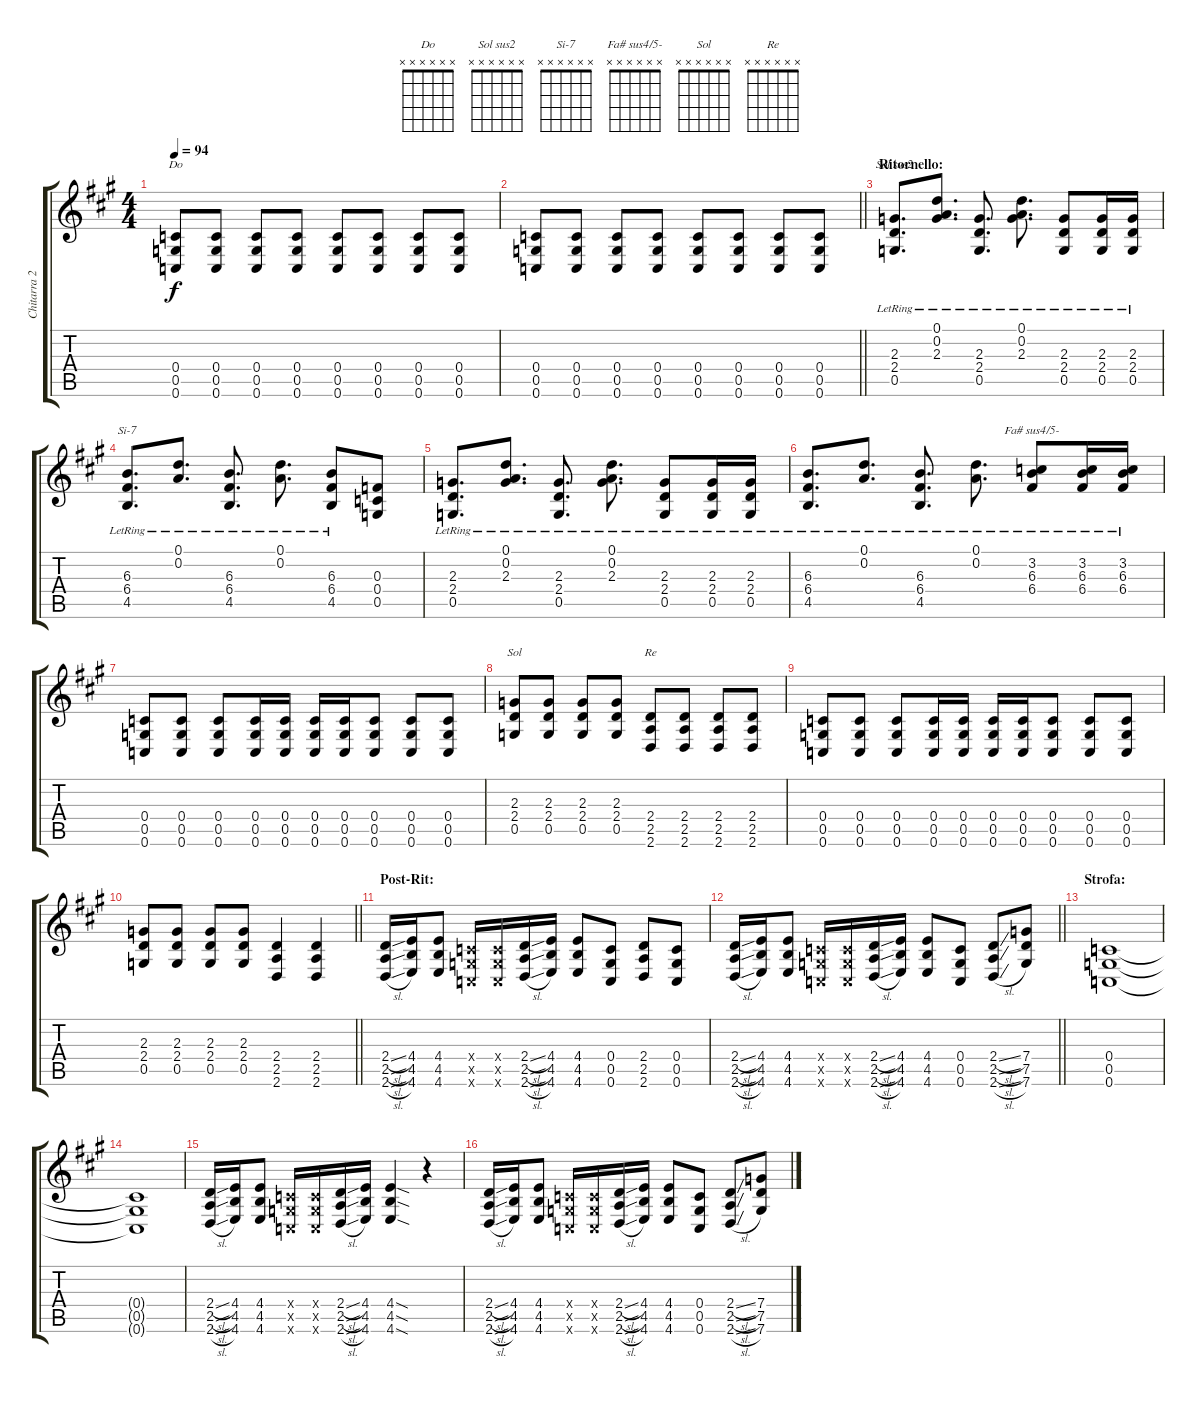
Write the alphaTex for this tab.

\track ("Chitarra 2" "Chitarra 2") {instrument distortionguitar}
\staff {score tabs}
\tuning (D4 A3 F3 C3 G2 C2) {hide}
\chord ("Do" x x x x x x)
\chord ("Sol sus2" x x x x x x)
\chord ("Si-7" x x x x x x)
\chord ("Fa# sus4/5-" x x x x x x)
\chord ("Sol" x x x x x x)
\chord ("Re" x x x x x x)
\ts (4 4)
\tempo 94
\clef g2
\ks a
(0.4 0.5 0.6).8{ch "Do" dy f} (0.4 0.5 0.6).8 (0.4 0.5 0.6).8 (0.4 0.5 0.6).8 (0.4 0.5 0.6).8 (0.4 0.5 0.6).8 (0.4 0.5 0.6).8 (0.4 0.5 0.6).8 |
\barLineRight lightlight
(0.4 0.5 0.6).8 (0.4 0.5 0.6).8 (0.4 0.5 0.6).8 (0.4 0.5 0.6).8 (0.4 0.5 0.6).8 (0.4 0.5 0.6).8 (0.4 0.5 0.6).8 (0.4 0.5 0.6).8 |
\section ("" "Ritornello:")
(2.3{lr} 2.4{lr} 0.5{lr}).8{d ch "Sol sus2"} (0.1{lr} 0.2{lr} 2.3{lr}).8{d} (2.3{lr} 2.4{lr} 0.5{lr}).8{d} (0.1{lr} 0.2{lr} 2.3{lr}).8{d} (2.3{lr} 2.4{lr} 0.5{lr}).8 (2.3{lr} 2.4{lr} 0.5{lr}).16 (2.3{lr} 2.4{lr} 0.5{lr}).16 |
(6.3{lr} 6.4{lr} 4.5{lr}).8{d ch "Si-7"} (0.1{lr} 0.2{lr}).8{d} (6.3{lr} 6.4{lr} 4.5{lr}).8{d} (0.1{lr} 0.2{lr}).8{d} (6.3{lr} 6.4{lr} 4.5{lr}).8 (0.3 0.4 0.5).8 |
(2.3{lr} 2.4{lr} 0.5{lr}).8{d} (0.1{lr} 0.2{lr} 2.3{lr}).8{d} (2.3{lr} 2.4{lr} 0.5{lr}).8{d} (0.1{lr} 0.2{lr} 2.3{lr}).8{d} (2.3{lr} 2.4{lr} 0.5{lr}).8 (2.3{lr} 2.4{lr} 0.5{lr}).16 (2.3{lr} 2.4{lr} 0.5{lr}).16 |
(6.3{lr} 6.4{lr} 4.5{lr}).8{d} (0.1{lr} 0.2{lr}).8{d} (6.3{lr} 6.4{lr} 4.5{lr}).8{d} (0.1{lr} 0.2{lr}).8{d} (3.2 6.3{lr} 6.4{lr}).8{ch "Fa# sus4/5-"} (3.2 6.3{lr} 6.4{lr}).16 (3.2 6.3{lr} 6.4{lr}).16 |
(0.4 0.5 0.6).8 (0.4 0.5 0.6).8 (0.4 0.5 0.6).8 (0.4 0.5 0.6).16 (0.4 0.5 0.6).16 (0.4 0.5 0.6).16 (0.4 0.5 0.6).16 (0.4 0.5 0.6).8 (0.4 0.5 0.6).8 (0.4 0.5 0.6).8 |
(2.3 2.4 0.5).8{ch "Sol"} (2.3 2.4 0.5).8 (2.3 2.4 0.5).8 (2.3 2.4 0.5).8 (2.4 2.5 2.6).8{ch "Re"} (2.4 2.5 2.6).8 (2.4 2.5 2.6).8 (2.4 2.5 2.6).8 |
(0.4 0.5 0.6).8 (0.4 0.5 0.6).8 (0.4 0.5 0.6).8 (0.4 0.5 0.6).16 (0.4 0.5 0.6).16 (0.4 0.5 0.6).16 (0.4 0.5 0.6).16 (0.4 0.5 0.6).8 (0.4 0.5 0.6).8 (0.4 0.5 0.6).8 |
\barLineRight lightlight
(2.3 2.4 0.5).8 (2.3 2.4 0.5).8 (2.3 2.4 0.5).8 (2.3 2.4 0.5).8 (2.4 2.5 2.6).4 (2.4 2.5 2.6).4 |
\section ("" "Post-Rit:")
(2.4{sl} 2.5{sl} 2.6{sl}).16 (4.4 4.5 4.6).16 (4.4 4.5 4.6).8 (0.4{x} 0.5{x} 0.6{x}).16 (0.4{x} 0.5{x} 0.6{x}).16 (2.4{sl} 2.5{sl} 2.6{sl}).16 (4.4 4.5 4.6).16 (4.4 4.5 4.6).8 (0.4 0.5 0.6).8 (2.4 2.5 2.6).8 (0.4 0.5 0.6).8 |
\barLineRight lightlight
(2.4{sl} 2.5{sl} 2.6{sl}).16 (4.4 4.5 4.6).16 (4.4 4.5 4.6).8 (0.4{x} 0.5{x} 0.6{x}).16 (0.4{x} 0.5{x} 0.6{x}).16 (2.4{sl} 2.5{sl} 2.6{sl}).16 (4.4 4.5 4.6).16 (4.4 4.5 4.6).8 (0.4 0.5 0.6).8 (2.4{sl} 2.5{sl} 2.6{sl}).8 (7.4 7.5 7.6).8 |
\section ("" "Strofa:")
(0.4 0.5 0.6).1 |
(0.4{t} 0.5{t} 0.6{t}).1 |
(2.4{sl} 2.5{sl} 2.6{sl}).16 (4.4 4.5 4.6).16 (4.4 4.5 4.6).8 (0.4{x} 0.5{x} 0.6{x}).16 (0.4{x} 0.5{x} 0.6{x}).16 (2.4{sl} 2.5{sl} 2.6{sl}).16 (4.4 4.5 4.6).16 (4.4{sod} 4.5{sod} 4.6{sod}).4 r.4 |
(2.4{sl} 2.5{sl} 2.6{sl}).16 (4.4 4.5 4.6).16 (4.4 4.5 4.6).8 (0.4{x} 0.5{x} 0.6{x}).16 (0.4{x} 0.5{x} 0.6{x}).16 (2.4{sl} 2.5{sl} 2.6{sl}).16 (4.4 4.5 4.6).16 (4.4 4.5 4.6).8 (0.4 0.5 0.6).8 (2.4{sl} 2.5{sl} 2.6{sl}).8 (7.4 7.5 7.6).8
